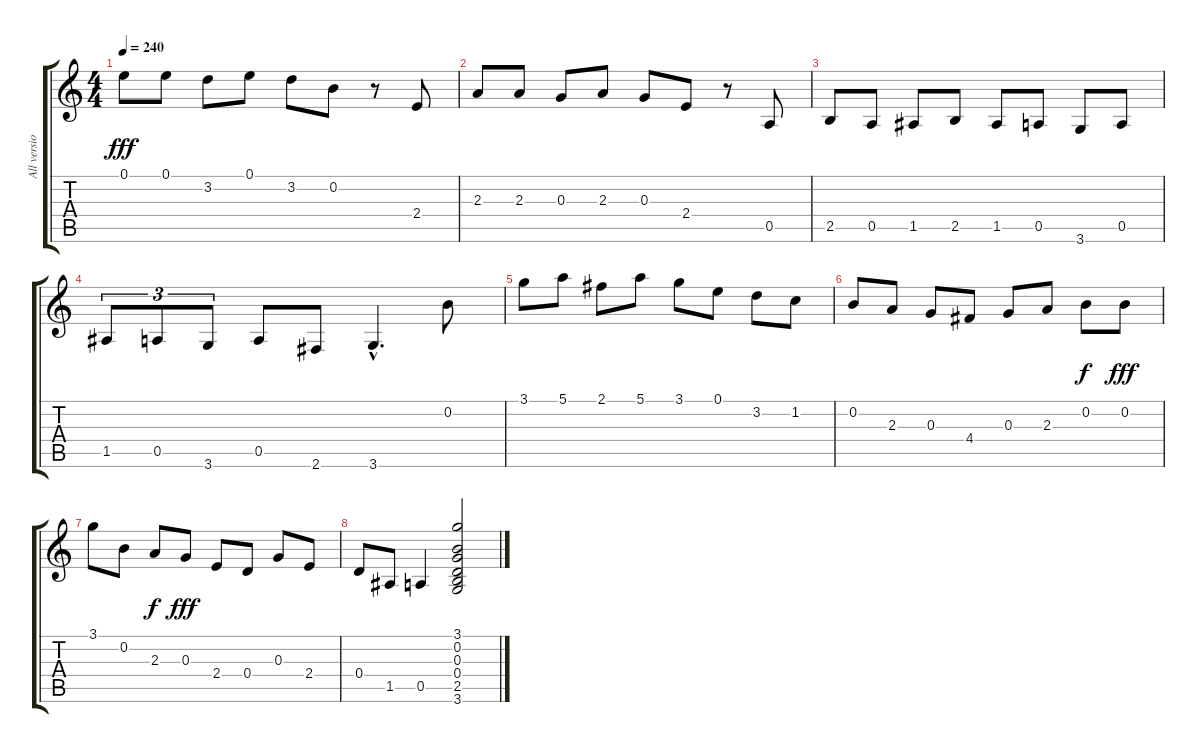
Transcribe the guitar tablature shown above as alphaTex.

\track ("All versions" "All versio") {instrument acousticguitarnylon}
\staff {score tabs}
\tuning (E4 B3 G3 D3 A2 E2) {hide}
\ts (4 4)
\tempo 240
\clef g2
\ks c
0.1.8{dy fff} 0.1.8 3.2.8 0.1.8 3.2.8 0.2.8 r.8 2.4.8 |
2.3.8 2.3.8 0.3.8 2.3.8 0.3.8 2.4.8 r.8 0.5.8 |
2.5.8 0.5.8 1.5.8 2.5.8 1.5.8 0.5.8 3.6.8 0.5.8 |
1.5.8{tu (3 2)} 0.5.8{tu (3 2)} 3.6.8{tu (3 2)} 0.5.8 2.6.8 3.6{hac}.4{d} 0.2.8 |
3.1.8 5.1.8 2.1.8 5.1.8 3.1.8 0.1.8 3.2.8 1.2.8 |
0.2.8 2.3.8 0.3.8 4.4.8 0.3.8 2.3.8 0.2.8{dy f} 0.2.8{dy fff} |
3.1.8 0.2.8 2.3.8{dy f} 0.3.8{dy fff} 2.4.8 0.4.8 0.3.8 2.4.8 |
0.4.8 1.5.8 0.5.4 (3.1 0.2 0.3 0.4 2.5 3.6).2
